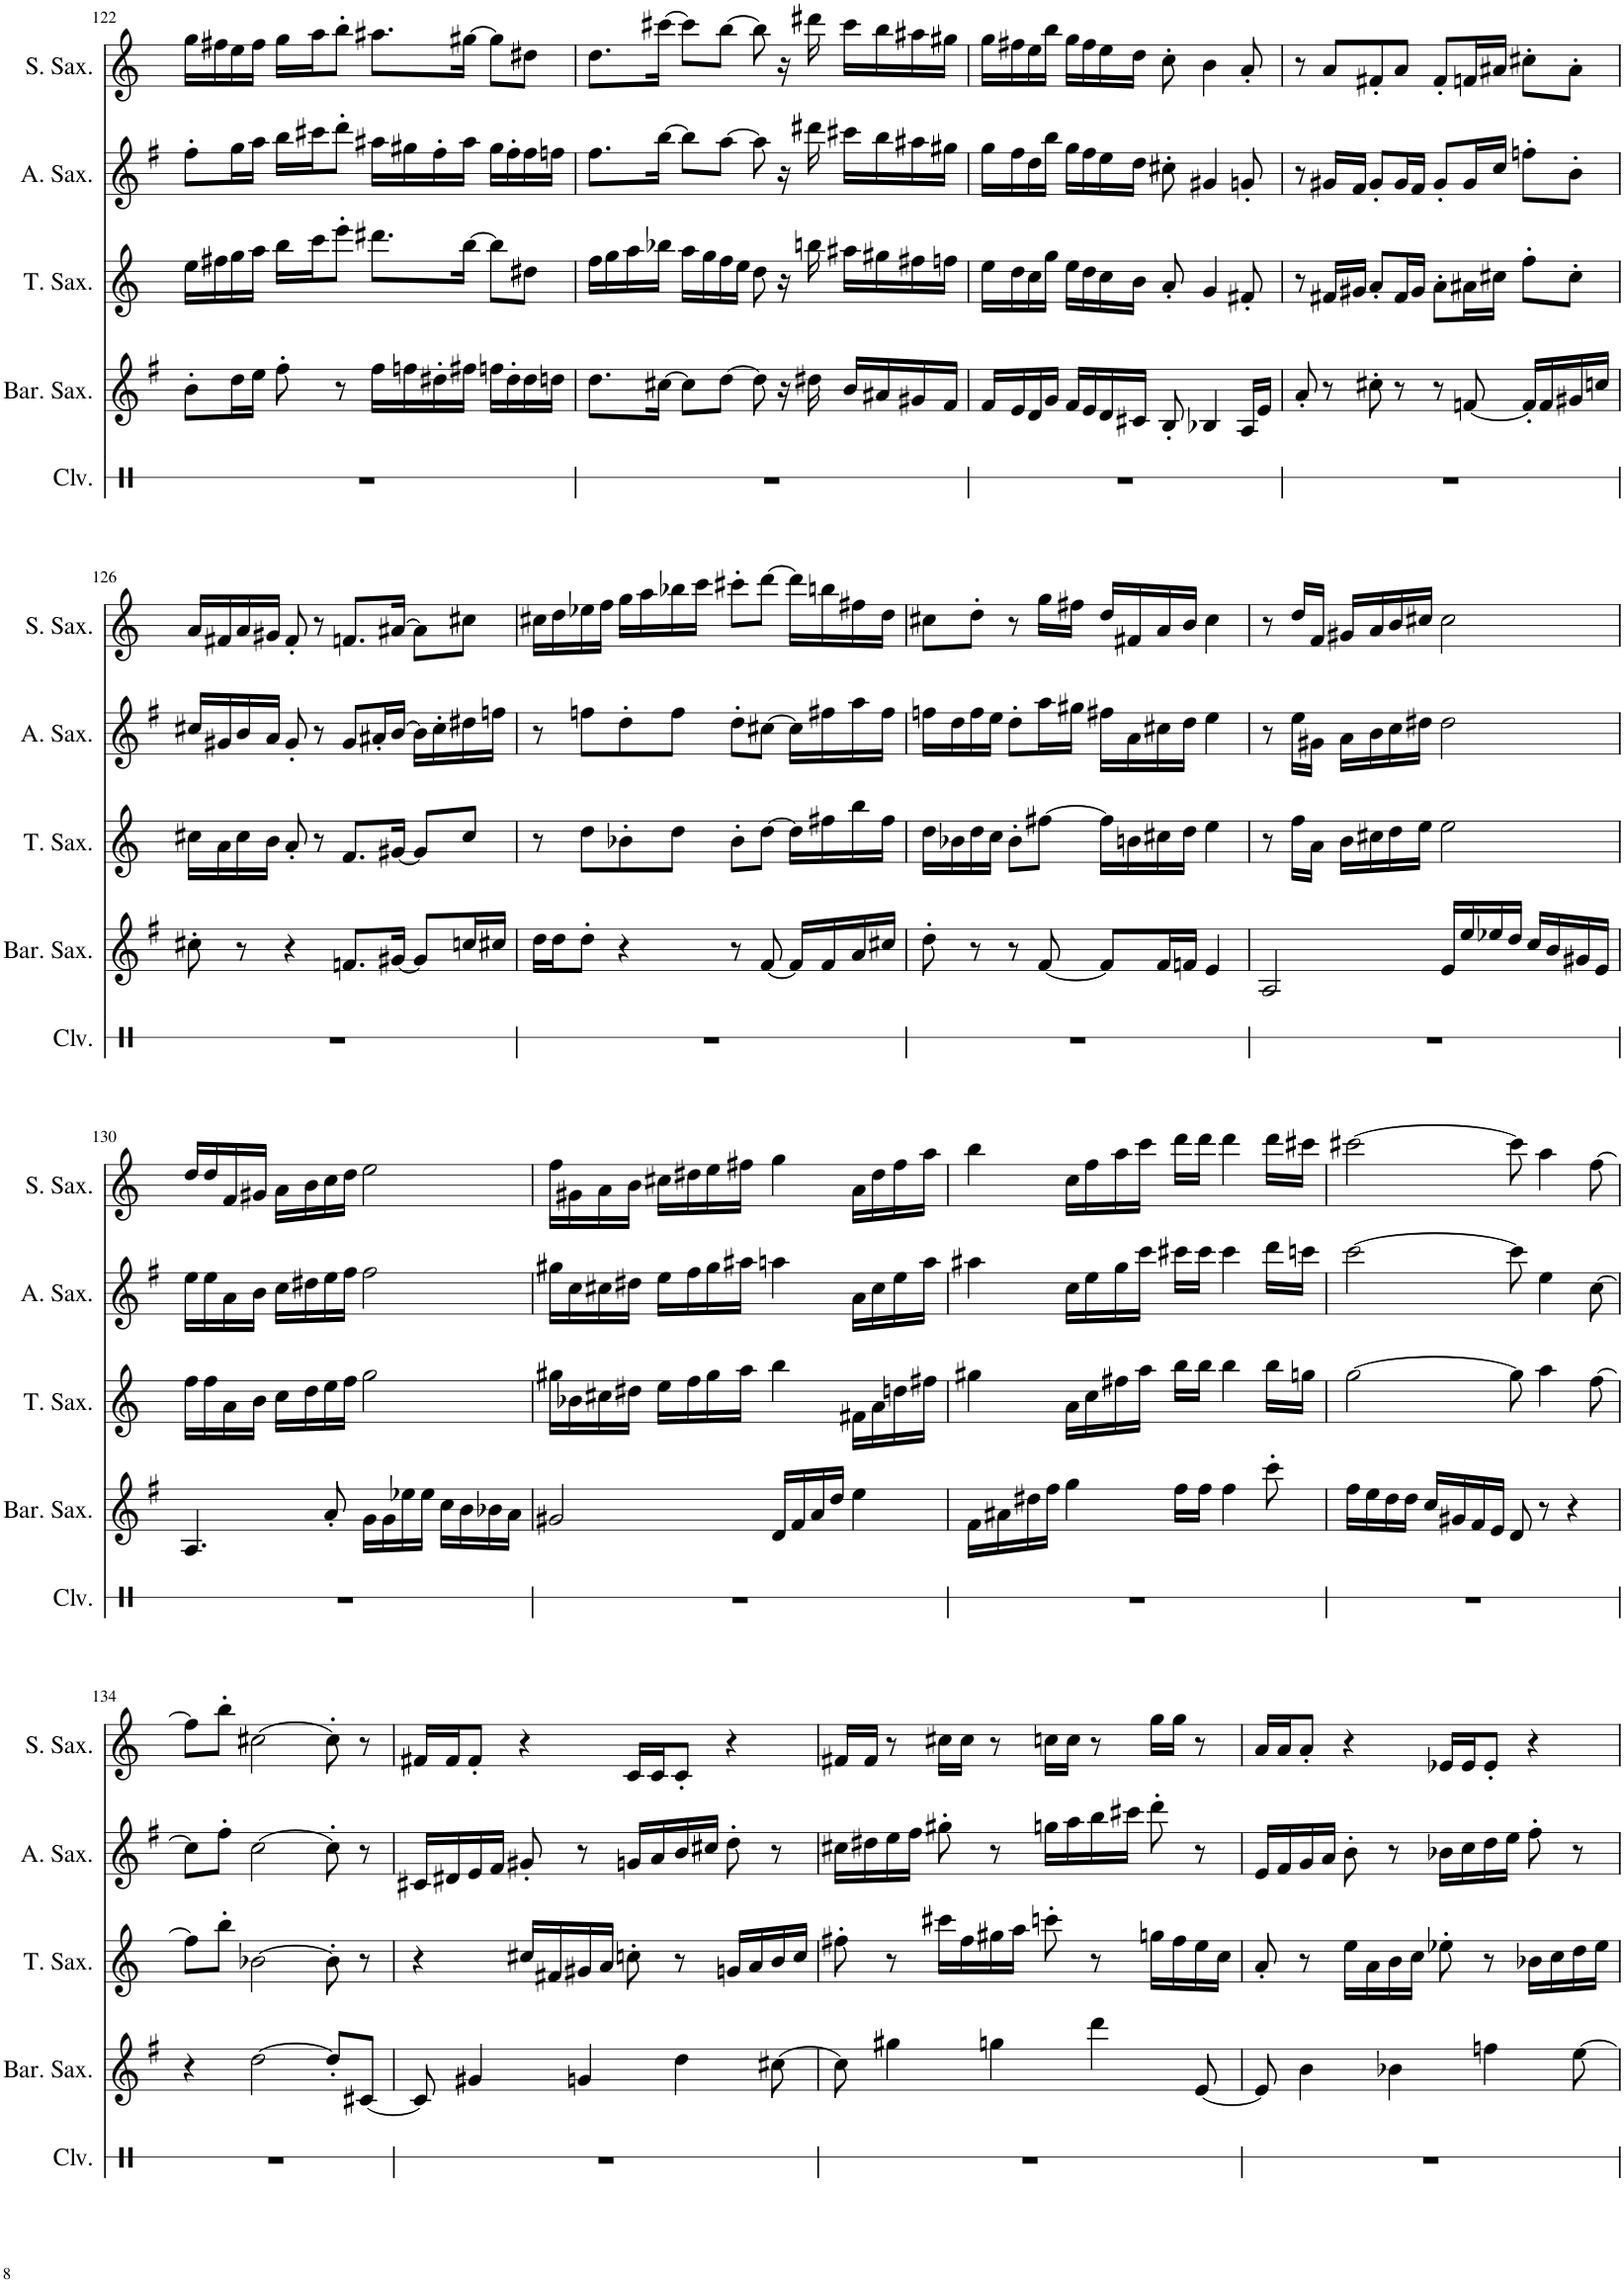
**kern	**kern	**kern	**kern	**kern
*part5	*part4	*part3	*part2	*part1
*staff5	*staff4	*staff3	*staff2	*staff1
*I"クラベス	*I"バリトンサックス	*I"テナーサックス	*I"アルトサックス	*I"ソプラノサックス
!!LO:PB:g=z
*clefX	*clefG2	*clefG2	*clefG2	*clefG2
*	*Trd12c21	*Trd8c14	*Trd5c9	*Trd1c2
*k[]	*k[f#]	*k[]	*k[f#]	*k[]
*M4/4	*M4/4	*M4/4	*M4/4	*M4/4
=122	=122	=122	=122	=122
1r	8b'\L	16ee\LL	8ff#'\L	16gg\LL
.	.	16ff#X\	.	16ff#X\
.	16dd\L	16gg\	16gg\L	16ee\
.	16ee\JJ	16aa\JJ	16aa\JJ	16ff#\JJ
.	8ff#'\	16bb\LL	16bb\LL	16gg\LL
.	.	16ccc\J	16ccc#X\J	16aa\J
.	8r	8eee'\J	8ddd'\J	8bb'\J
.	16ff#\LL	8.ddd#X\L	16aa#X\LL	8.aa#X\L
.	16ffn\	.	16gg#X\	.
.	16dd#X'\	.	16ff#'\	.
.	16ff#X\JJ	[16bb\Jk	16aa#\JJ	[16gg#X\Jk
.	16ffn\LL	8bb\L]	16gg#\LL	8gg#\L]
.	16dd#'\	.	16ff#'\	.
.	16dd#\	8dd#X\J	16ff#\	8dd#X\J
.	16ddn\JJ	.	16ffn\JJ	.
=123	=123	=123	=123	=123
1r	8.dd\L	16ff\LL	8.ff#\L	8.dd\L
.	.	16gg\	.	.
.	.	16aa\	.	.
.	[16cc#X\Jk	16bb-X\JJ	[16bb\Jk	[16ccc#X\Jk
.	8cc#\L]	16aa\LL	8bb\L]	8ccc#\L]
.	.	16gg\	.	.
.	[8dd\J	16ff\	[8aa\J	[8bb\J
.	.	16ee\JJ	.	.
.	8dd\]	8dd\	8aa\]	8bb\]
.	16r	16r	16r	16r
.	16dd#X\	16bbn\	16ddd#X\	16ddd#X\
.	16b/LL	16aa#X\LL	16ccc#X\LL	16ccc#\LL
.	16a#X/	16gg#X\	16bb\	16bb\
.	16g#X/	16ff#X\	16aa#X\	16aa#X\
.	16f#/JJ	16ffn\JJ	16gg#X\JJ	16gg#X\JJ
=124	=124	=124	=124	=124
1r	16f#/LL	16ee\LL	16gg\LL	16gg\LL
.	16e/	16dd\	16ff#\	16ff#X\
.	16d/	16cc\	16dd\	16ee\
.	16g/JJ	16gg\JJ	16bb\JJ	16bb\JJ
.	16f#/LL	16ee\LL	16gg\LL	16gg\LL
.	16e/	16dd\	16ff#\	16ff#\
.	16d/	16cc\	16ee\	16ee\
.	16c#X/JJ	16b\JJ	16dd\JJ	16dd\JJ
.	8B'/	8a'/	8cc#X'\	8cc'\
.	4B-X/	4g/	4g#X/	4b\
.	16A/LL	8f#X'/	8gn'/	8a'/
.	16e/JJ	.	.	.
=125	=125	=125	=125	=125
1r	8a'/	8r	8r	8r
.	8r	16f#X/LL	16g#X/LL	8a/L
.	.	16g#X/JJ	16f#/JJ	.
.	8cc#X'\	8a'/L	8g#'/L	8f#X'/
.	8r	16f#/L	16g#/L	8a/J
.	.	16g#/JJ	16f#/JJ	.
.	8r	8a'\L	8g#'/L	8f#'/L
.	[8fn/	16a#X\L	16g#/L	16fn/L
.	.	16cc#X\JJ	16cc/JJ	16a#X/JJ
.	16f'/LL]	8ff'\L	8ffn'\L	8cc#X'\L
.	16f/	.	.	.
.	16g#X/	8cc#'\J	8b'\J	8a#'\J
.	16ccn/JJ	.	.	.
!!LO:LB:g=z
=126	=126	=126	=126	=126
1r	8cc#X'\	16cc#X\LL	16cc#X/LL	16a/LL
.	.	16a\	16g#X/	16f#X/
.	8r	16cc#\	16b/	16a/
.	.	16b\JJ	16a/JJ	16g#X/JJ
.	4r	8a'/	8g#'/	8f#'/
.	.	8r	8r	8r
.	8.fn/L	8.f/L	8g#/L	8.fn/L
.	.	.	16a#X'/L	.
.	[16g#X/Jk	[16g#X/Jk	[16b/JJ	[16a#X/Jk
.	8g#/L]	8g#/L]	16b\LL]	8a#\L]
.	.	.	16cc#'\	.
.	16ccn/L	8cc#/J	16dd#X\	8cc#X\J
.	16cc#X/JJ	.	16ffn\JJ	.
=127	=127	=127	=127	=127
1r	16dd\LL	8r	8r	16cc#X\LL
.	16dd\J	.	.	16dd\
.	8dd'\J	8dd\L	8ffn\L	16ee-X\
.	.	.	.	16ff\JJ
.	4r	8b-X'\	8dd'\	16gg\LL
.	.	.	.	16aa\
.	.	8dd\J	8ff\J	16bb-X\
.	.	.	.	16ccc\JJ
.	8r	8b-'\L	8dd'\L	8ccc#X'\L
.	[8f#/	[8dd\J	[8cc#X\J	[8ddd\J
.	16f#/LL]	16dd\LL]	16cc#\LL]	16ddd\LL]
.	16f#/	16ff#X\	16ff#X\	16bbn\
.	16a/	16bb\	16aa\	16ff#X\
.	16cc#X/JJ	16ff#\JJ	16ff#\JJ	16dd\JJ
=128	=128	=128	=128	=128
1r	8dd'\	16dd\LL	16ffn\LL	8cc#X\L
.	.	16b-X\	16dd\	.
.	8r	16dd\	16ff\	8dd'\J
.	.	16cc\JJ	16ee\JJ	.
.	8r	8b-'\L	8dd'\L	8r
.	[8f#/	[8ff#X\J	16aa\L	16gg\LL
.	.	.	16gg#X\JJ	16ff#X\JJ
.	8f#/L]	16ff#\LL]	16ff#X\LL	16dd/LL
.	.	16bn\	16a\	16f#X/
.	16f#/L	16cc#X\	16cc#X\	16a/
.	16fn/JJ	16dd\JJ	16dd\JJ	16b/JJ
.	4e/	4ee\	4ee\	4cc#\
=129	=129	=129	=129	=129
1r	2A/	8r	8r	8r
.	.	16ff\LL	16ee\LL	16dd/LL
.	.	16a\JJ	16g#X\JJ	16f/JJ
.	.	16b\LL	16a\LL	16g#X/LL
.	.	16cc#X\	16b\	16a/
.	.	16dd\	16cc\	16b/
.	.	16ee\JJ	16dd#X\JJ	16cc#X/JJ
.	16e/LL	2ee\	2dd#\	2cc#\
.	16ee/	.	.	.
.	16ee-X/	.	.	.
.	16dd/JJ	.	.	.
.	16cc/LL	.	.	.
.	16b/	.	.	.
.	16g#X/	.	.	.
.	16e/JJ	.	.	.
!!LO:LB:g=z
=130	=130	=130	=130	=130
1r	4.A/	16ff\LL	16ee\LL	16dd/LL
.	.	16ff\	16ee\	16dd/
.	.	16a\	16a\	16f/
.	.	16b\JJ	16b\JJ	16g#X/JJ
.	.	16cc\LL	16cc\LL	16a\LL
.	.	16dd\	16dd#X\	16b\
.	8a'/	16ee\	16ee\	16cc\
.	.	16ff\JJ	16ff#\JJ	16dd\JJ
.	16g\LL	2gg\	2ff#\	2ee\
.	16g\	.	.	.
.	16ee-X\	.	.	.
.	16ee-\JJ	.	.	.
.	16cc\LL	.	.	.
.	16b\	.	.	.
.	16b-X\	.	.	.
.	16a\JJ	.	.	.
=131	=131	=131	=131	=131
1r	2g#X/	16gg#X\LL	16gg#X\LL	16ff\LL
.	.	16b-X\	16cc\	16g#X\
.	.	16cc#X\	16cc#X\	16a\
.	.	16dd#X\JJ	16dd#X\JJ	16b\JJ
.	.	16ee\LL	16ee\LL	16cc#X\LL
.	.	16ff\	16ff#\	16dd#X\
.	.	16gg#\	16gg#\	16ee\
.	.	16aa\JJ	16aa#X\JJ	16ff#X\JJ
.	16d/LL	4bb\	4aan\	4gg\
.	16f#/	.	.	.
.	16a/	.	.	.
.	16dd/JJ	.	.	.
.	4ee\	16f#X\LL	16a\LL	16a\LL
.	.	16a\	16cc#\	16dd#\
.	.	16ddn\	16ee\	16ff#\
.	.	16ff#X\JJ	16aa\JJ	16aa\JJ
=132	=132	=132	=132	=132
1r	16f#\LL	4gg#X\	4aa#X\	4bb\
.	16a#X\	.	.	.
.	16dd#X\	.	.	.
.	16ff#\JJ	.	.	.
.	4gg\	16a\LL	16cc\LL	16cc\LL
.	.	16cc\	16ee\	16ff\
.	.	16ff#X\	16gg\	16aa\
.	.	16aa\JJ	16ccc\JJ	16ccc\JJ
.	16ff#\LL	16bb\LL	16ccc#X\LL	16ddd\LL
.	16ff#\JJ	16bb\JJ	16ccc#\JJ	16ddd\JJ
.	4ff#\	4bb\	4ccc#\	4ddd\
.	8ccc'\	16bb\LL	16ddd\LL	16ddd\LL
.	.	16ggn\JJ	16cccn\JJ	16ccc#X\JJ
=133	=133	=133	=133	=133
1r	16ff#\LL	[2gg\	[2ccc\	[2ccc#X\
.	16ee\	.	.	.
.	16dd\	.	.	.
.	16dd\JJ	.	.	.
.	16cc/LL	.	.	.
.	16g#X/	.	.	.
.	16f#/	.	.	.
.	16e/JJ	.	.	.
.	8d/	8gg\]	8ccc\]	8ccc#\]
.	8r	4aa\	4ee\	4aa\
.	4r	.	.	.
.	.	[8ff\	[8cc\	[8ff\
!!LO:LB:g=z
=134	=134	=134	=134	=134
1r	4r	8ff\L]	8cc\L]	8ff\L]
.	.	8bb'\J	8ff#'\J	8bb'\J
.	[2dd\	[2b-X\	[2cc\	[2cc#X\
.	8dd'/L]	8b-'\]	8cc'\]	8cc#'\]
.	[8c#X/J	8r	8r	8r
=135	=135	=135	=135	=135
1r	8c#/]	4r	16c#X/LL	16f#X/LL
.	.	.	16d#X/	16f#/J
.	4g#X/	.	16e/	8f#'/J
.	.	.	16f#/JJ	.
.	.	16cc#X/LL	8g#X'/	4r
.	.	16f#X/	.	.
.	4gn/	16g#X/	8r	.
.	.	16a/JJ	.	.
.	.	8ccn'\	16gn/LL	16c/LL
.	.	.	16a/	16c/J
.	4dd\	8r	16b/	8c'/J
.	.	.	16cc#X/JJ	.
.	.	16gn/LL	8dd'\	4r
.	.	16a/	.	.
.	[8cc#X\	16b/	8r	.
.	.	16cc/JJ	.	.
=136	=136	=136	=136	=136
1r	8cc#\]	8ff#X'\	16cc#X\LL	16f#X/LL
.	.	.	16dd#X\	16f#/JJ
.	4gg#X\	8r	16ee\	8r
.	.	.	16ff#\JJ	.
.	.	16ccc#X\LL	8gg#X'\	16cc#X\LL
.	.	16ff#\	.	16cc#\JJ
.	4ggn\	16gg#X\	8r	8r
.	.	16aa\JJ	.	.
.	.	8cccn'\	16ggn\LL	16ccn\LL
.	.	.	16aa\	16cc\JJ
.	4ddd\	8r	16bb\	8r
.	.	.	16ccc#X\JJ	.
.	.	16ggn\LL	8ddd'\	16gg\LL
.	.	16ff#\	.	16gg\JJ
.	[8e/	16ee\	8r	8r
.	.	16cc\JJ	.	.
=137	=137	=137	=137	=137
1r	8e/]	8a'/	16e/LL	16a/LL
.	.	.	16f#/	16a/J
.	4b\	8r	16g/	8a'/J
.	.	.	16a/JJ	.
.	.	16ee\LL	8b'\	4r
.	.	16a\	.	.
.	4b-X\	16b\	8r	.
.	.	16cc\JJ	.	.
.	.	8ee-X'\	16b-X\LL	16e-X/LL
.	.	.	16cc\	16e-/J
.	4ffn\	8r	16dd\	8e-'/J
.	.	.	16ee\JJ	.
.	.	16b-X\LL	8ff#'\	4r
.	.	16cc\	.	.
.	[8ee\	16dd\	8r	.
.	.	16ee-\JJ	.	.
=	=	=	=	=
*-	*-	*-	*-	*-
